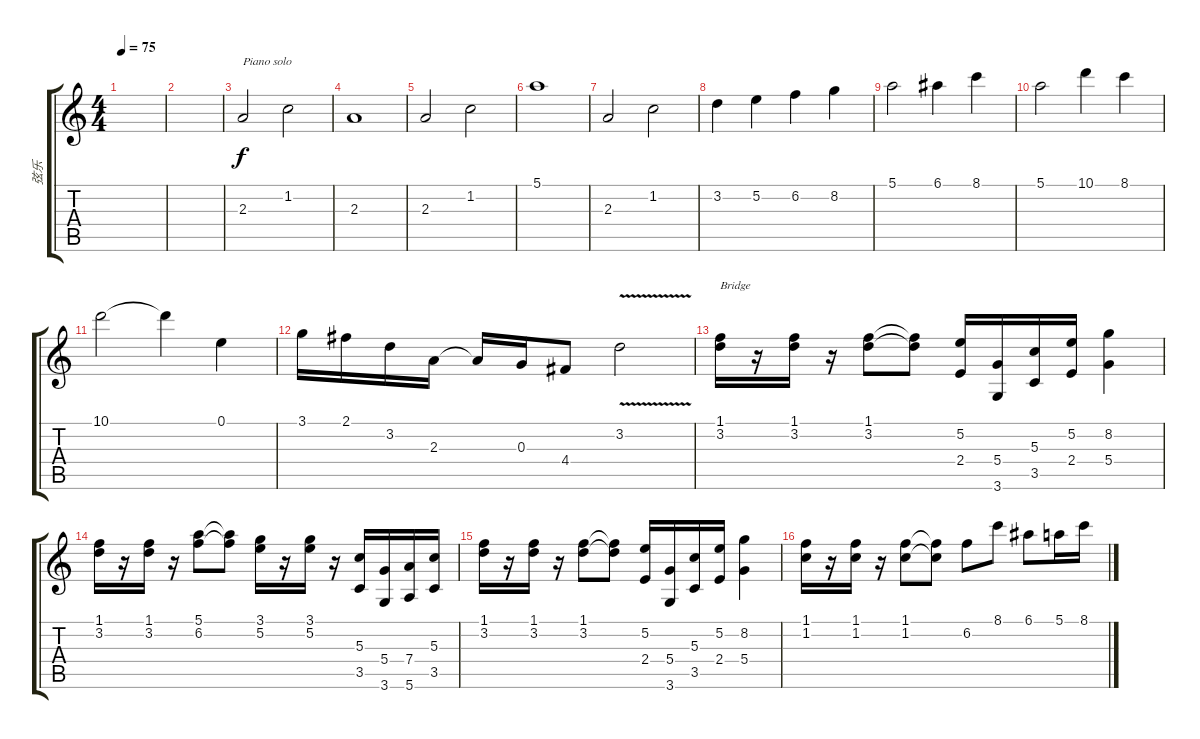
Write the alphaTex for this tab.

\track ("弦乐" "弦乐") {instrument stringensemble1}
\staff {score tabs}
\tuning (E5 B4 G4 D4 A3 E3) {hide}
\ts (4 4)
\tempo 75
\clef g2
\ks c
|
|
2.3.2{txt "Piano solo"} 1.2.2 |
2.3.1 |
2.3.2 1.2.2 |
5.1.1 |
2.3.2 1.2.2 |
3.2.4 5.2.4 6.2.4 8.2.4 |
5.1.2 6.1.4 8.1.4 |
5.1.2 10.1.4 8.1.4 |
10.1.2 10.1{t}.4 0.1.4 |
3.1.16 2.1.16 3.2.16 2.3.16 2.3{t}.16 0.3.16 4.4.8 3.2{v}.2 |
(1.1 3.2).16{txt "Bridge"} r.16 (1.1 3.2).16 r.16 (1.1 3.2).8 (1.1{t} 3.2{t}).8 (5.2 2.4).16 (5.4 3.6).16 (5.3 3.5).16 (5.2 2.4).16 (8.2 5.4).4 |
(1.1 3.2).16 r.16 (1.1 3.2).16 r.16 (5.1 6.2).8 (5.1{t} 6.2{t}).8 (3.1 5.2).16 r.16 (3.1 5.2).16 r.16 (5.3 3.5).16 (5.4 3.6).16 (7.4 5.6).16 (5.3 3.5).16 |
(1.1 3.2).16 r.16 (1.1 3.2).16 r.16 (1.1 3.2).8 (1.1{t} 3.2{t}).8 (5.2 2.4).16 (5.4 3.6).16 (5.3 3.5).16 (5.2 2.4).16 (8.2 5.4).4 |
(1.1 1.2).16 r.16 (1.1 1.2).16 r.16 (1.1 1.2).8 (1.1{t} 1.2{t}).8 6.2.8 8.1.8 6.1.8 5.1.16 8.1.16
